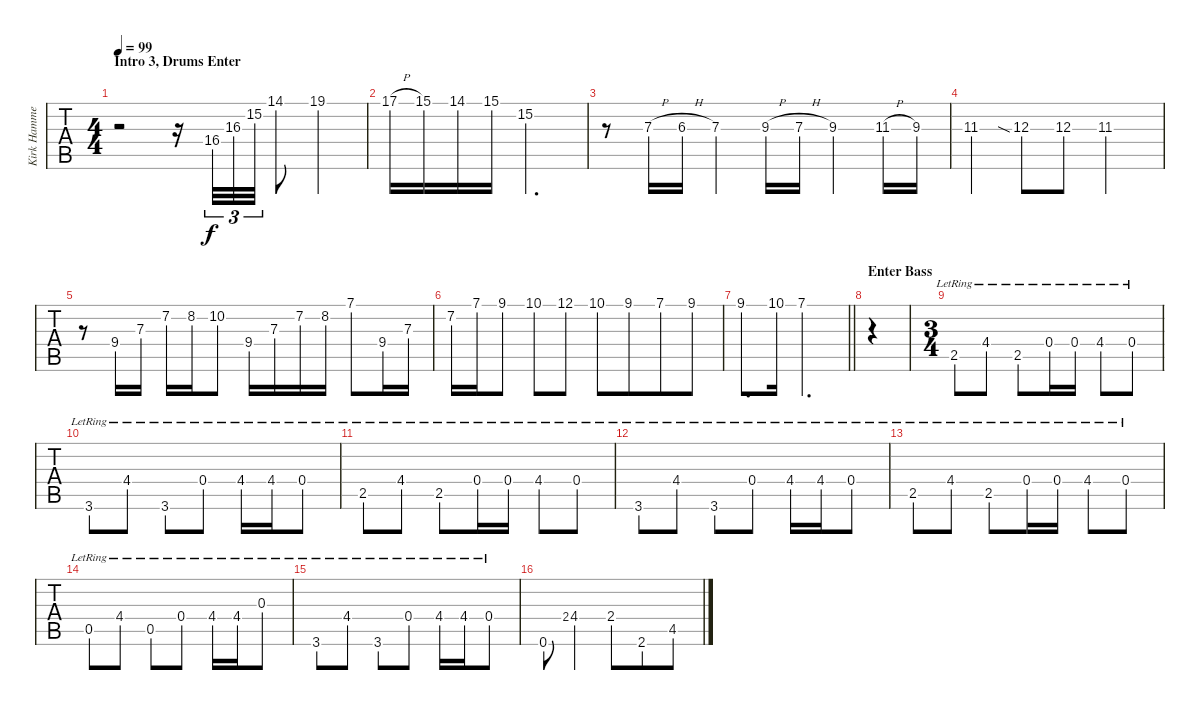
\track ("Kirk Hammett" "Kirk Hamme") {instrument electricguitarjazz}
\staff {tabs}
\tuning (E4 B3 G3 D3 A2 E2) {hide}
\ts (4 4)
\section ("" "Intro 3, Drums Enter")
\tempo 99
\clef g2
\ks c
r.2{dy f} r.16 16.4.32{tu (3 2)} 16.3.32{tu (3 2)} 15.2.32{tu (3 2)} 14.1.8 19.1{st}.4 |
17.1{h}.16 15.1.16 14.1.16 15.1.16 15.2.2{d} |
r.8 7.3{h}.16 6.3{h}.16{beam merge} 7.3{st}.4 9.3{h}.16 7.3{h}.16 9.3{st}.4 11.3{h}.16 9.3.16 |
11.3{st}.4 12.3{sia st}.8 12.3{st}.8 11.3.2 |
r.8 9.4.16 7.3.16 7.2.16 8.2.16 10.2{st}.8 9.4.16 7.3.16 7.2.16 8.2.16 7.1{st}.8 9.4.16 7.3.16 |
7.2.16 7.1.16 9.1.8 10.1.8 12.1.8 10.1.8 9.1.8{beam merge} 7.1.8 9.1.8 |
\barLineRight lightlight
9.1.8{d} 10.1.16 7.1.2{d} |
\section ("" "Enter Bass")
|
\ts (3 4)
2.5{lr}.8 4.4{lr}.8 2.5{lr}.8 0.4{lr}.16 0.4{lr}.16 4.4{lr}.8 0.4{lr}.8 |
3.6{lr}.8 4.4{lr}.8 3.6{lr}.8 0.4{lr}.8 4.4{lr}.16 4.4{lr}.16 0.4{lr}.8 |
2.5{lr}.8 4.4{lr}.8 2.5{lr}.8 0.4{lr}.16 0.4{lr}.16 4.4{lr}.8 0.4{lr}.8 |
3.6{lr}.8 4.4{lr}.8 3.6{lr}.8 0.4{lr}.8 4.4{lr}.16 4.4{lr}.16 0.4{lr}.8 |
2.5{lr}.8 4.4{lr}.8 2.5{lr}.8 0.4{lr}.16 0.4{lr}.16 4.4{lr}.8 0.4{lr}.8 |
0.5{lr}.8 4.4{lr}.8 0.5{lr}.8 0.4{lr}.8 4.4{lr}.16 4.4{lr}.16 0.3{lr}.8 |
3.6{lr}.8 4.4{lr}.8 3.6{lr}.8 0.4{lr}.8 4.4{lr}.16 4.4{lr}.16 0.4{lr}.8 |
0.6.8 2.4.8{gr onbeat} 4.4.4 2.4.8{beam merge} 2.6.8 4.5.8
